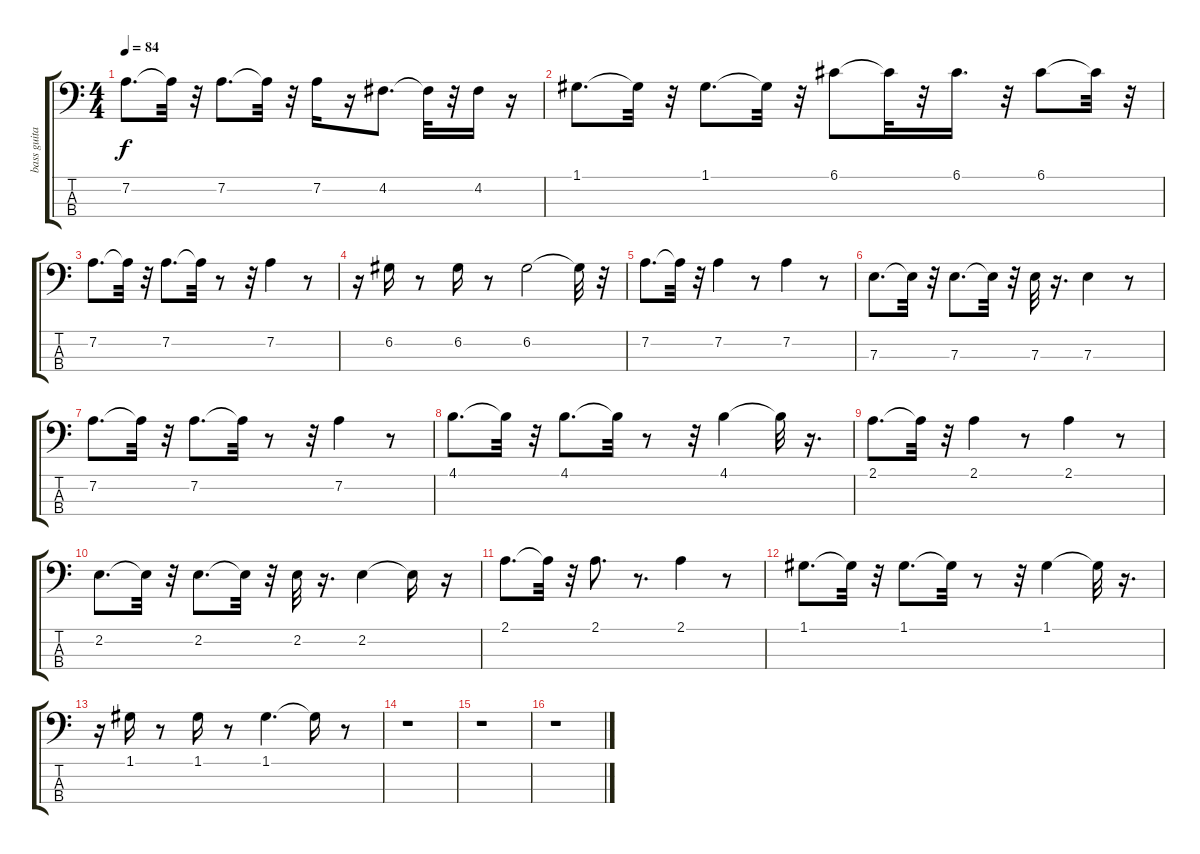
\track ("bass guitar" "bass guita") {instrument electricbassfinger}
\staff {score tabs}
\tuning (G2 D2 A1 E1) {hide}
\ts (4 4)
\tempo 84
\clef f4
\ks c
7.2.8{d dy f} 7.2{t}.32 r.32 7.2.8{d} 7.2{t}.32 r.32 7.2.16 r.16 4.2.8{d} 4.2{t}.32 r.32 4.2.16 r.16 |
1.1.8{d} 1.1{t}.32 r.32 1.1.8{d} 1.1{t}.32 r.32 6.1.8 6.1{t}.32 r.32 6.1.16{d} r.32 6.1.8 6.1{t}.32 r.32 |
7.2.8{d} 7.2{t}.32 r.32 7.2.8{d} 7.2{t}.32 r.8 r.32 7.2.4 r.8 |
r.16 6.2.16 r.8 6.2.16 r.8 6.2.2 6.2{t}.32 r.32 |
7.2.8{d} 7.2{t}.32 r.32 7.2.4 r.8 7.2.4 r.8 |
7.3.8{d} 7.3{t}.32 r.32 7.3.8{d} 7.3{t}.32 r.32 7.3.32 r.16{d} 7.3.4 r.8 |
7.2.8{d} 7.2{t}.32 r.32 7.2.8{d} 7.2{t}.32 r.8 r.32 7.2.4 r.8 |
4.1.8{d} 4.1{t}.32 r.32 4.1.8{d} 4.1{t}.32 r.8 r.32 4.1.4 4.1{t}.32 r.16{d} |
2.1.8{d} 2.1{t}.32 r.32 2.1.4 r.8 2.1.4 r.8 |
2.2.8{d} 2.2{t}.32 r.32 2.2.8{d} 2.2{t}.32 r.32 2.2.32 r.16{d} 2.2.4 2.2{t}.16 r.16 |
2.1.8{d} 2.1{t}.32 r.32 2.1.8{d} r.8{d} 2.1.4 r.8 |
1.1.8{d} 1.1{t}.32 r.32 1.1.8{d} 1.1{t}.32 r.8 r.32 1.1.4 1.1{t}.32 r.16{d} |
r.16 1.1.16 r.8 1.1.16 r.8 1.1.4{d} 1.1{t}.16 r.8 |
r.1 |
r.1 |
r.1
